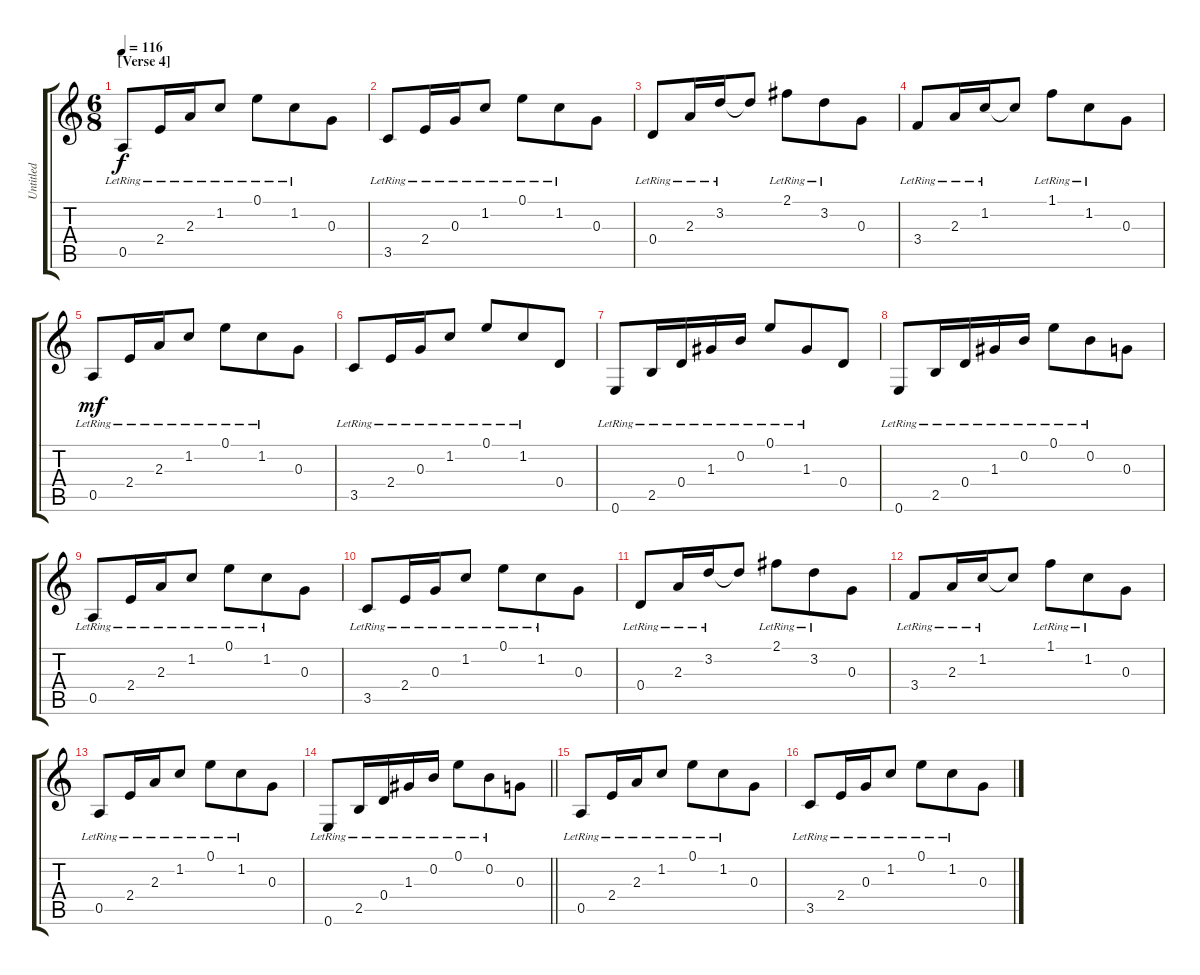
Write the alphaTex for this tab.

\track ("Untitled" "Untitled") {instrument electricguitarclean}
\staff {score tabs}
\tuning (E4 B3 G3 D3 A2 E2) {hide}
\ts (6 8)
\section ("" "[Verse 4]")
\tempo 116
\clef g2
\ks c
0.5{lr}.8{dy f} 2.4{lr}.16 2.3{lr}.16 1.2{lr}.8 0.1{lr}.8 1.2{lr}.8 0.3.8 |
3.5{lr}.8 2.4{lr}.16 0.3{lr}.16 1.2{lr}.8 0.1{lr}.8 1.2{lr}.8 0.3.8 |
0.4{lr}.8 2.3{lr}.16 3.2{lr}.16 3.2{t}.8 2.1{lr}.8 3.2{lr}.8 0.3.8 |
3.4{lr}.8 2.3{lr}.16 1.2{lr}.16 1.2{t}.8 1.1{lr}.8 1.2{lr}.8 0.3.8 |
0.5{lr}.8{dy mf} 2.4{lr}.16 2.3{lr}.16 1.2{lr}.8 0.1{lr}.8 1.2{lr}.8 0.3.8 |
3.5{lr}.8 2.4{lr}.16 0.3{lr}.16 1.2{lr}.8 0.1{lr}.8 1.2{lr}.8 0.4.8 |
0.6{lr}.8 2.5{lr}.16 0.4{lr}.16 1.3{lr}.16 0.2{lr}.16 0.1{lr}.8 1.3{lr}.8 0.4.8 |
0.6{lr}.8 2.5{lr}.16 0.4{lr}.16 1.3{lr}.16 0.2{lr}.16 0.1{lr}.8 0.2{lr}.8 0.3.8 |
0.5{lr}.8 2.4{lr}.16 2.3{lr}.16 1.2{lr}.8 0.1{lr}.8 1.2{lr}.8 0.3.8 |
3.5{lr}.8 2.4{lr}.16 0.3{lr}.16 1.2{lr}.8 0.1{lr}.8 1.2{lr}.8 0.3.8 |
0.4{lr}.8 2.3{lr}.16 3.2{lr}.16 3.2{t}.8 2.1{lr}.8 3.2{lr}.8 0.3.8 |
3.4{lr}.8 2.3{lr}.16 1.2{lr}.16 1.2{t}.8 1.1{lr}.8 1.2{lr}.8 0.3.8 |
0.5{lr}.8 2.4{lr}.16 2.3{lr}.16 1.2{lr}.8 0.1{lr}.8 1.2{lr}.8 0.3.8 |
\barLineRight lightlight
0.6{lr}.8 2.5{lr}.16 0.4{lr}.16 1.3{lr}.16 0.2{lr}.16 0.1{lr}.8 0.2{lr}.8 0.3.8 |
0.5{lr}.8 2.4{lr}.16 2.3{lr}.16 1.2{lr}.8 0.1{lr}.8 1.2{lr}.8 0.3.8 |
3.5{lr}.8 2.4{lr}.16 0.3{lr}.16 1.2{lr}.8 0.1{lr}.8 1.2{lr}.8 0.3.8
